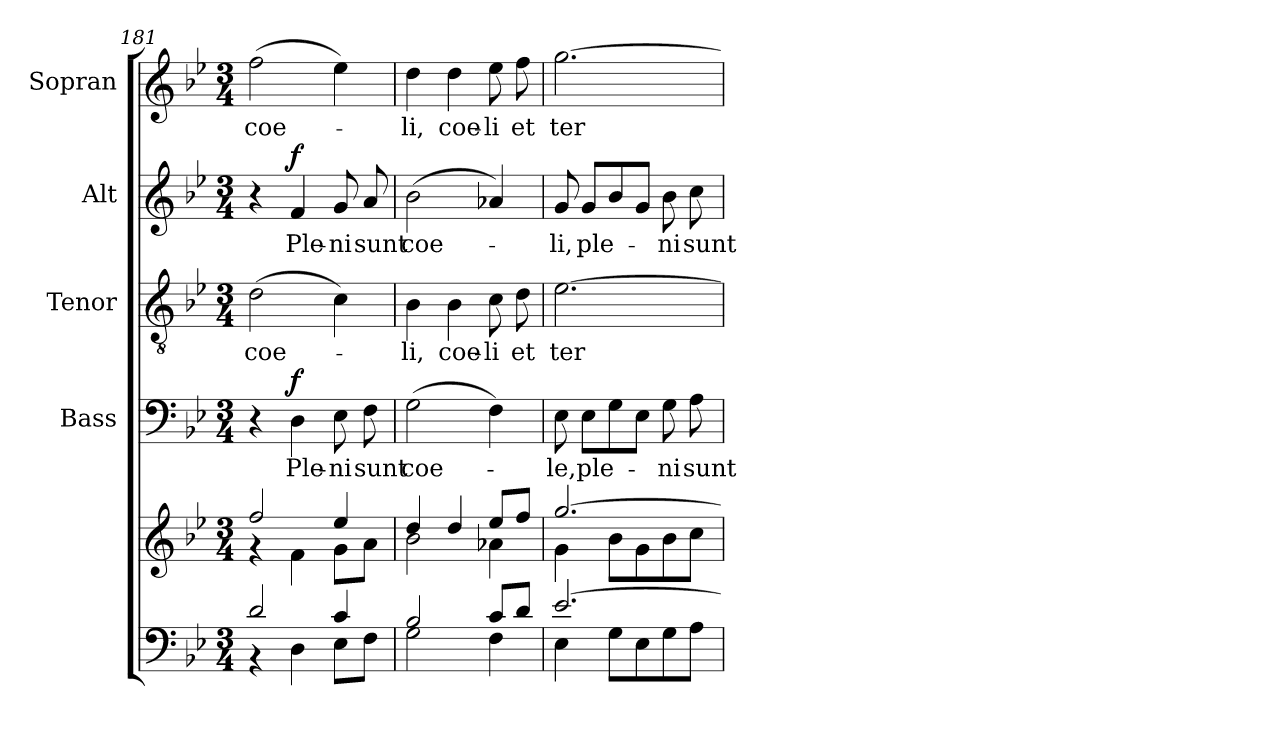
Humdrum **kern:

**kern	**kern	**kern	**text	**dynam	**kern	**text	**kern	**text	**dynam	**kern	**text
*part5	*part5	*part4	*part4	*part4	*part3	*part3	*part2	*part2	*part2	*part1	*part1
*staff6	*staff5	*staff4	*staff4	*staff4	*staff3	*staff3	*staff2	*staff2	*staff2	*staff1	*staff1
*	*	*I"Bass	*	*	*I"Tenor	*	*I"Alt	*	*	*I"Sopran	*
*	*	*I'B.	*	*	*I'T.	*	*I'A.	*	*	*I'S.	*
*clefF4	*clefG2	*clefF4	*	*	*clefGv2	*	*clefG2	*	*	*clefG2	*
*k[b-e-]	*k[b-e-]	*k[b-e-]	*	*	*k[b-e-]	*	*k[b-e-]	*	*	*k[b-e-]	*
*B-:	*B-:	*B-:	*	*	*B-:	*	*B-:	*	*	*B-:	*
*M3/4	*M3/4	*M3/4	*	*	*M3/4	*	*M3/4	*	*	*M3/4	*
=181	=181	=181	=181	=181	=181	=181	=181	=181	=181	=181	=181
*^	*^	*	*	*	*	*	*	*	*	*	*
!	!	!	!	!	!	!	!	!LO:LY:b	!	!	!	!	!LO:LY:b
2d/	4r	2ff/	4rg	4r	.	.	(>2d\	coe-	4r	.	.	(>2ff\	coe-
!	!	!	!	!	!LO:LY:b	!LO:DY:a	!	!	!	!LO:LY:b	!LO:DY:a	!	!
.	4D\	.	4f\	4D\	Ple-	f	.	.	4f/	Ple-	f	.	.
!	!	!	!	!	!LO:LY:b	!	!	!	!	!LO:LY:b	!	!	!
4c/	8E-\L	4ee-/	8g\L	8E-\	-ni	.	4c\)	.	8g/	-ni	.	4ee-\)	.
!	!	!	!	!	!LO:LY:b	!	!	!	!	!LO:LY:b	!	!	!
.	8F\J	.	8a\J	8F\	sunt	.	.	.	8a/	sunt	.	.	.
=182	=182	=182	=182	=182	=182	=182	=182	=182	=182	=182	=182	=182	=182
!	!	!	!	!	!LO:LY:b	!	!	!LO:LY:b	!	!LO:LY:b	!	!	!LO:LY:b
2B-/	2G\	4dd/	2b-\	(>2G\	coe-	.	4B-\	-li,	(>2b-\	coe-	.	4dd\	-li,
!	!	!	!	!	!	!	!	!LO:LY:b	!	!	!	!	!LO:LY:b
.	.	4dd/	.	.	.	.	4B-\	coe-	.	.	.	4dd\	coe-
!	!	!	!	!	!	!	!	!LO:LY:b	!	!	!	!	!LO:LY:b
8c/L	4F\	8ee-/L	4a-X\	4F\)	.	.	8c\	-li	4a-X/)	.	.	8ee-\	-li
!	!	!	!	!	!	!	!	!LO:LY:b	!	!	!	!	!LO:LY:b
8d/J	.	8ff/J	.	.	.	.	8d\	et	.	.	.	8ff\	et
=183	=183	=183	=183	=183	=183	=183	=183	=183	=183	=183	=183	=183	=183
!	!	!	!	!	!LO:LY:b	!	!	!LO:LY:b	!	!LO:LY:b	!	!	!LO:LY:b
[>2.e-/	4E-\	[>2.gg/	4g\	8E-\	-le,	.	[2.e-\	ter-	8g/	-li,	.	[2.gg\	ter-
!	!	!	!	!	!LO:LY:b	!	!	!	!	!LO:LY:b	!	!	!
.	.	.	.	8E-\L	ple-	.	.	.	8g/L	ple-	.	.	.
.	8G\L	.	8b-\L	8G\	.	.	.	.	8b-/	.	.	.	.
.	8E-\	.	8g\	8E-\J	.	.	.	.	8g/J	.	.	.	.
!	!	!	!	!	!LO:LY:b	!	!	!	!	!LO:LY:b	!	!	!
.	8G\	.	8b-\	8G\	-ni	.	.	.	8b-\	-ni	.	.	.
!	!	!	!	!	!LO:LY:b	!	!	!	!	!LO:LY:b	!	!	!
.	8A\J	.	8cc\J	8A\	sunt	.	.	.	8cc\	sunt	.	.	.
*v	*v	*	*	*	*	*	*	*	*	*	*	*	*
*	*v	*v	*	*	*	*	*	*	*	*	*	*
=	=	=	=	=	=	=	=	=	=	=	=
*-	*-	*-	*-	*-	*-	*-	*-	*-	*-	*-	*-
